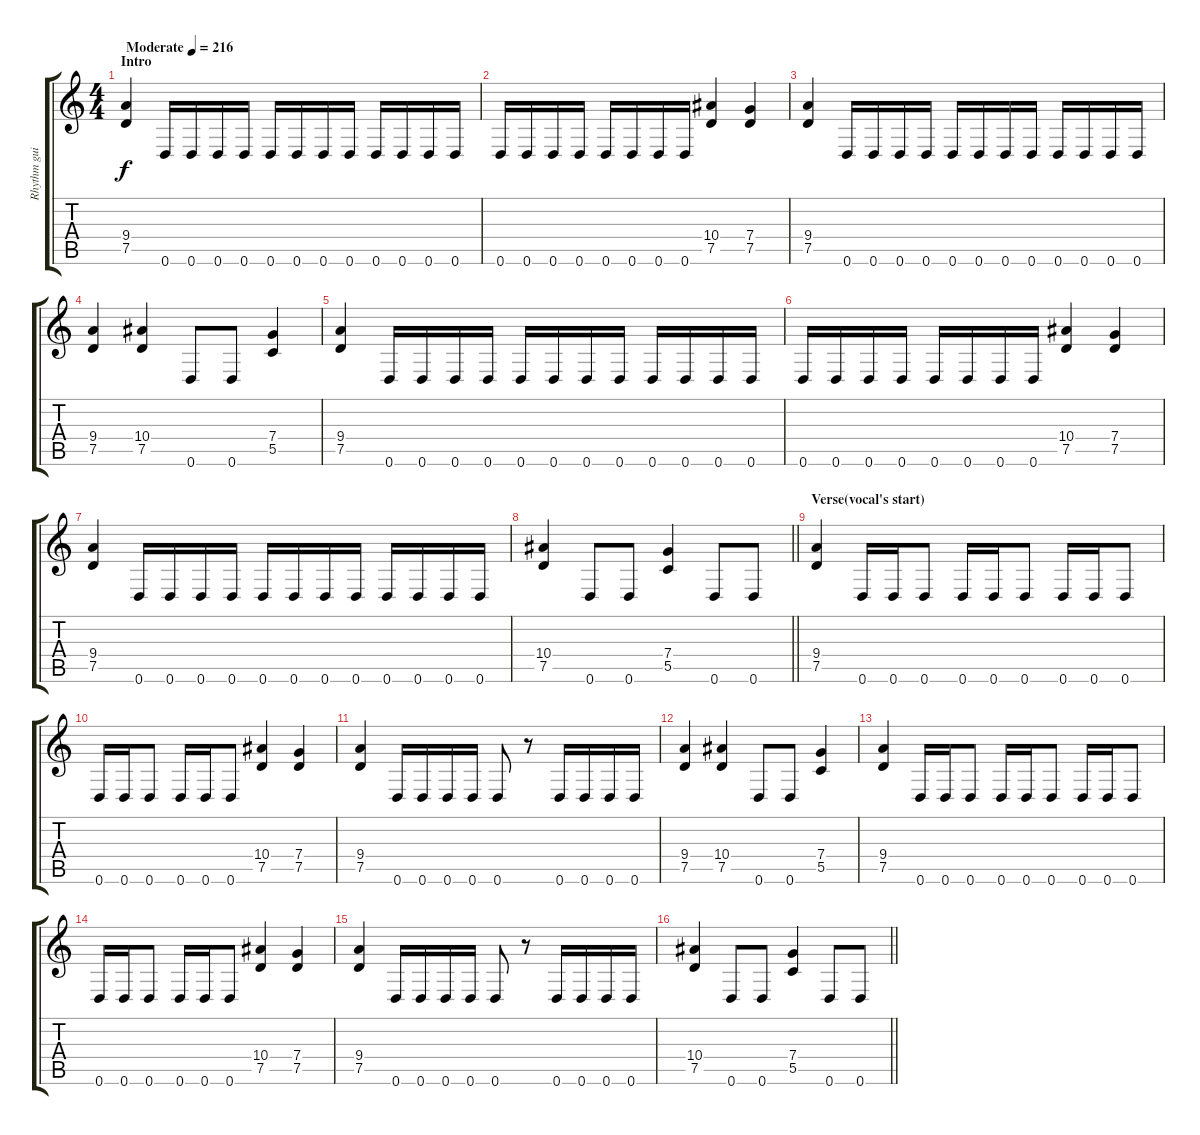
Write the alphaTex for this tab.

\track ("Rhythm guitar" "Rhythm gui") {instrument distortionguitar}
\staff {score tabs}
\tuning (D4 A3 F3 C3 G2 D2) {hide}
\ts (4 4)
\section ("" "Intro")
\tempo (216 "Moderate")
\clef g2
\ks c
(9.4 7.5).4{dy f instrument distortionguitar} 0.6.16 0.6.16 0.6.16 0.6.16 0.6.16 0.6.16 0.6.16 0.6.16 0.6.16 0.6.16 0.6.16 0.6.16 |
0.6.16 0.6.16 0.6.16 0.6.16 0.6.16 0.6.16 0.6.16 0.6.16 (10.4 7.5).4 (7.4 7.5).4 |
(9.4 7.5).4 0.6.16 0.6.16 0.6.16 0.6.16 0.6.16 0.6.16 0.6.16 0.6.16 0.6.16 0.6.16 0.6.16 0.6.16 |
(9.4 7.5).4 (10.4 7.5).4 0.6.8 0.6.8 (7.4 5.5).4 |
(9.4 7.5).4 0.6.16 0.6.16 0.6.16 0.6.16 0.6.16 0.6.16 0.6.16 0.6.16 0.6.16 0.6.16 0.6.16 0.6.16 |
0.6.16 0.6.16 0.6.16 0.6.16 0.6.16 0.6.16 0.6.16 0.6.16 (10.4 7.5).4 (7.4 7.5).4 |
(9.4 7.5).4 0.6.16 0.6.16 0.6.16 0.6.16 0.6.16 0.6.16 0.6.16 0.6.16 0.6.16 0.6.16 0.6.16 0.6.16 |
\barLineRight lightlight
(10.4 7.5).4 0.6.8 0.6.8 (7.4 5.5).4 0.6.8 0.6.8 |
\section ("" "Verse(vocal's start)")
(9.4 7.5).4 0.6.16 0.6.16 0.6.8 0.6.16 0.6.16 0.6.8 0.6.16 0.6.16 0.6.8 |
0.6.16 0.6.16 0.6.8 0.6.16 0.6.16 0.6.8 (10.4 7.5).4 (7.4 7.5).4 |
(9.4 7.5).4 0.6.16 0.6.16 0.6.16 0.6.16 0.6.8 r.8 0.6.16 0.6.16 0.6.16 0.6.16 |
(9.4 7.5).4 (10.4 7.5).4 0.6.8 0.6.8 (7.4 5.5).4 |
(9.4 7.5).4 0.6.16 0.6.16 0.6.8 0.6.16 0.6.16 0.6.8 0.6.16 0.6.16 0.6.8 |
0.6.16 0.6.16 0.6.8 0.6.16 0.6.16 0.6.8 (10.4 7.5).4 (7.4 7.5).4 |
(9.4 7.5).4 0.6.16 0.6.16 0.6.16 0.6.16 0.6.8 r.8 0.6.16 0.6.16 0.6.16 0.6.16 |
\barLineRight lightlight
(10.4 7.5).4 0.6.8 0.6.8 (7.4 5.5).4 0.6.8 0.6.8
